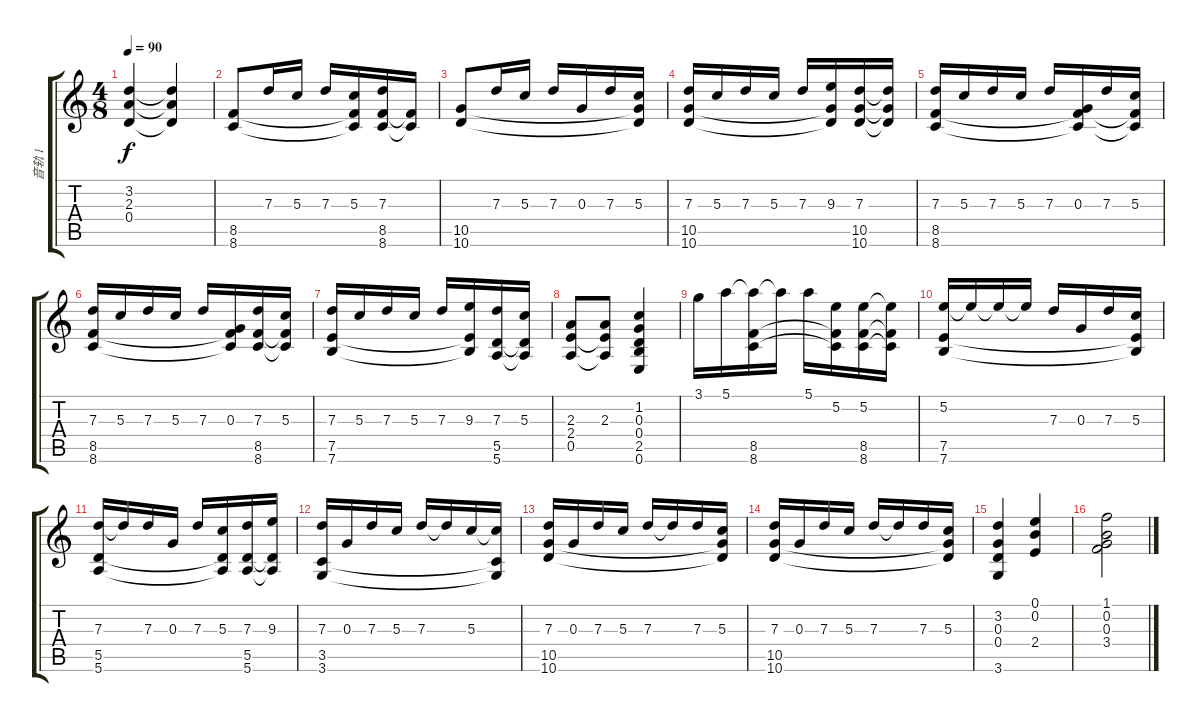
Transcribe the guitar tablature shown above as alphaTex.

\track ("音轨 1" "音轨 1") {solo instrument acousticguitarsteel}
\staff {score tabs}
\tuning (E4 B3 G3 D3 A2 E2) {hide}
\ts (4 8)
\tempo 90
\clef g2
\ks c
(3.2 2.3 0.4).4{dy f} (3.2{t} 2.3{t} 0.4{t}).4 |
(8.5 8.6).8 7.3.16 5.3.16 7.3.16 (5.3 8.5{t} 8.6{t}).16 (7.3 8.5 8.6).16 (8.5{t} 8.6{t}).16 |
(10.5 10.6).8 7.3.16 5.3.16 7.3.16 0.3.16 7.3.16 (5.3 10.5{t} 10.6{t}).16 |
(7.3 10.5 10.6).16 5.3.16 7.3.16 5.3.16 7.3.16 (9.3 10.5{t} 10.6{t}).16 (7.3 10.5 10.6).16 (7.3{t} 10.5{t} 10.6{t}).16 |
(7.3 8.5 8.6).16 5.3.16 7.3.16 5.3.16 7.3.16 (0.3 8.5{t} 8.6{t}).16 7.3.16 (5.3 8.5{t} 8.6{t}).16 |
(7.3 8.5 8.6).16 5.3.16 7.3.16 5.3.16 7.3.16 (0.3 8.5{t} 8.6{t}).16 (7.3 8.5 8.6).16 (5.3 8.5{t} 8.6{t}).16 |
(7.3 7.5 7.6).16 5.3.16 7.3.16 5.3.16 7.3.16 (9.3 7.5{t} 7.6{t}).16 (7.3 5.5 5.6).16 (5.3 5.5{t} 5.6{t}).16 |
(2.3 2.4 0.5).8 (2.3 2.4{t} 0.5{t}).8 (1.2 0.3 0.4 2.5 0.6).4 |
3.1.16 5.1.16 (5.1{t} 8.5 8.6).16 5.1{t}.16 5.1.16 (5.2 8.5{t} 8.6{t}).16 (5.2 8.5 8.6).16 (5.2{t} 8.5{t} 8.6{t}).16 |
(5.2 7.5 7.6).16 5.2{t}.16 5.2{t}.16 5.2{t}.16 7.3.16 0.3.16 7.3.16 (5.3 7.5{t} 7.6{t}).16 |
(7.3 5.5 5.6).16 7.3{t}.16 7.3.16 0.3.16 7.3.16 (5.3 5.5{t} 5.6{t}).16 (7.3 5.5 5.6).16 (9.3 5.5{t} 5.6{t}).16 |
(7.3 3.5 3.6).16 0.3.16 7.3.16 5.3.16 7.3.16 7.3{t}.16 5.3.16 (5.3{t} 3.5{t} 3.6{t}).16 |
(7.3 10.5 10.6).16 0.3.16 7.3.16 5.3.16 7.3.16 7.3{t}.16 7.3.16 (5.3 10.5{t} 10.6{t}).16 |
(7.3 10.5 10.6).16 0.3.16 7.3.16 5.3.16 7.3.16 7.3{t}.16 7.3.16 (5.3 10.5{t} 10.6{t}).16 |
(3.2 0.3 0.4 3.6).4 (0.1 0.2 2.4).4 |
(1.1 0.2 0.3 3.4).2
